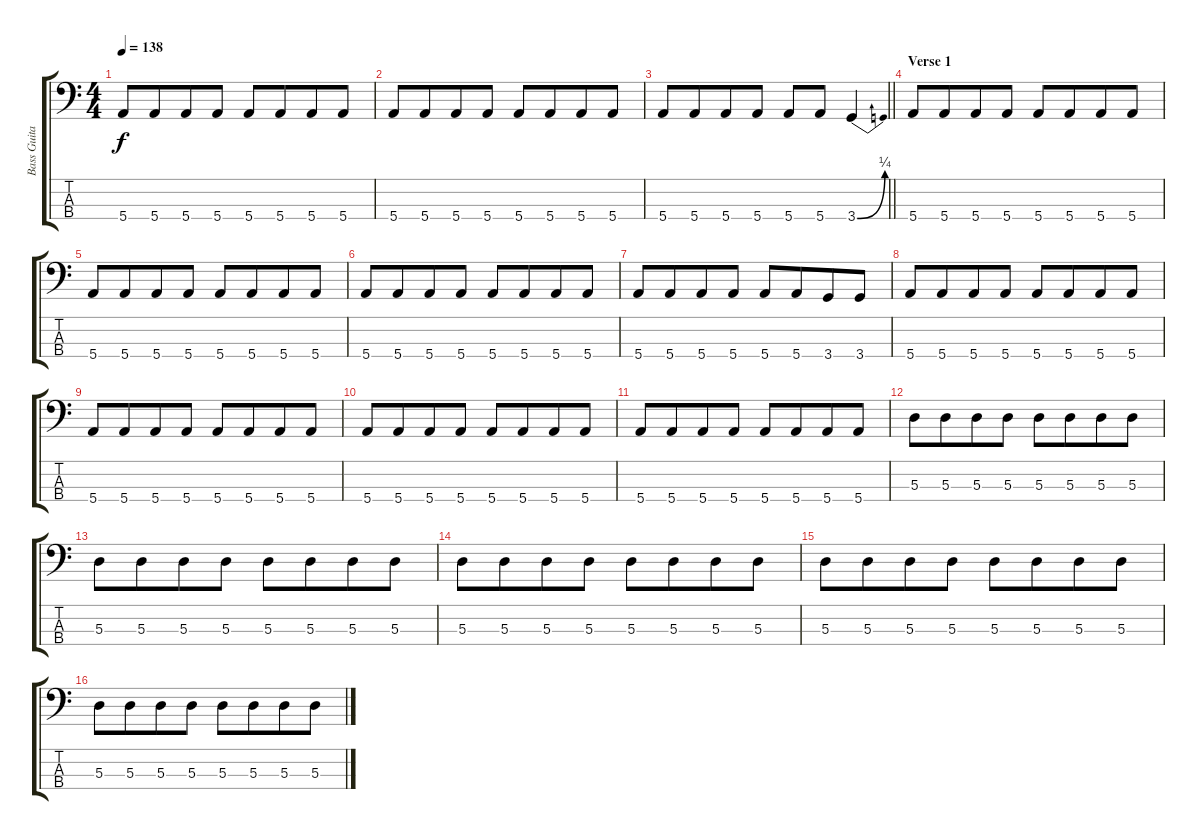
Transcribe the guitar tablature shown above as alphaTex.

\track ("Bass Guitar" "Bass Guita") {instrument electricbassfinger}
\staff {score tabs}
\tuning (G2 D2 A1 E1) {hide}
\ts (4 4)
\tempo 138
\clef f4
\ks c
5.4.8{dy f} 5.4.8{beam merge} 5.4.8 5.4.8 5.4.8 5.4.8{beam merge} 5.4.8 5.4.8 |
5.4.8 5.4.8{beam merge} 5.4.8 5.4.8 5.4.8 5.4.8{beam merge} 5.4.8 5.4.8 |
\barLineRight lightlight
5.4.8 5.4.8{beam merge} 5.4.8 5.4.8 5.4.8 5.4.8 3.4{be (bend 0 0 60 1)}.4 |
\section ("" "Verse 1")
5.4.8 5.4.8{beam merge} 5.4.8 5.4.8 5.4.8 5.4.8{beam merge} 5.4.8 5.4.8 |
5.4.8 5.4.8{beam merge} 5.4.8 5.4.8 5.4.8 5.4.8{beam merge} 5.4.8 5.4.8 |
5.4.8 5.4.8{beam merge} 5.4.8 5.4.8 5.4.8 5.4.8{beam merge} 5.4.8 5.4.8 |
5.4.8 5.4.8{beam merge} 5.4.8 5.4.8 5.4.8 5.4.8{beam merge} 3.4.8 3.4.8 |
5.4.8 5.4.8{beam merge} 5.4.8 5.4.8 5.4.8 5.4.8{beam merge} 5.4.8 5.4.8 |
5.4.8 5.4.8{beam merge} 5.4.8 5.4.8 5.4.8 5.4.8{beam merge} 5.4.8 5.4.8 |
5.4.8 5.4.8{beam merge} 5.4.8 5.4.8 5.4.8 5.4.8{beam merge} 5.4.8 5.4.8 |
5.4.8 5.4.8{beam merge} 5.4.8 5.4.8 5.4.8 5.4.8{beam merge} 5.4.8 5.4.8 |
5.3.8 5.3.8{beam merge} 5.3.8 5.3.8 5.3.8 5.3.8{beam merge} 5.3.8 5.3.8 |
5.3.8 5.3.8{beam merge} 5.3.8 5.3.8 5.3.8 5.3.8{beam merge} 5.3.8 5.3.8 |
5.3.8 5.3.8{beam merge} 5.3.8 5.3.8 5.3.8 5.3.8{beam merge} 5.3.8 5.3.8 |
5.3.8 5.3.8{beam merge} 5.3.8 5.3.8 5.3.8 5.3.8{beam merge} 5.3.8 5.3.8 |
5.3.8 5.3.8{beam merge} 5.3.8 5.3.8 5.3.8 5.3.8{beam merge} 5.3.8 5.3.8
